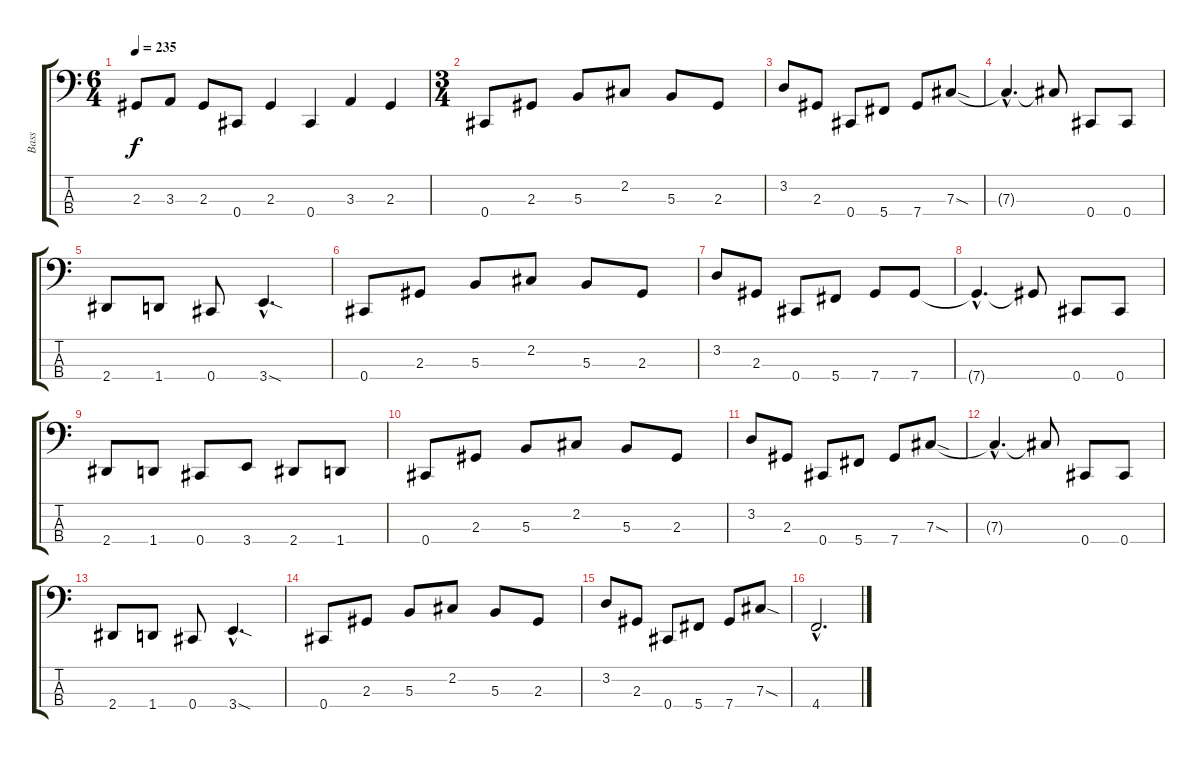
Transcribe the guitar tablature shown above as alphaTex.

\track ("Bass" "Bass") {instrument electricbasspick}
\staff {score tabs}
\tuning (E2 B1 Gb1 Db1) {hide}
\ts (6 4)
\tempo 235
\clef f4
\ks c
2.3.8{dy f} 3.3.8 2.3.8 0.4.8 2.3.4 0.4.4 3.3.4 2.3.4 |
\ts (3 4)
0.4.8 2.3.8 5.3.8 2.2.8 5.3.8 2.3.8 |
3.2.8 2.3.8 0.4.8 5.4.8 7.4.8 7.3{sod}.8 |
7.3{hac t}.4{d} 7.3{t}.8 0.4.8 0.4.8 |
2.4.8 1.4.8 0.4.8 3.4{sod hac}.4{d} |
0.4.8 2.3.8 5.3.8 2.2.8 5.3.8 2.3.8 |
3.2.8 2.3.8 0.4.8 5.4.8 7.4.8 7.4.8 |
7.4{hac t}.4{d} 7.4{t}.8 0.4.8 0.4.8 |
2.4.8 1.4.8 0.4.8 3.4.8 2.4.8 1.4.8 |
0.4.8 2.3.8 5.3.8 2.2.8 5.3.8 2.3.8 |
3.2.8 2.3.8 0.4.8 5.4.8 7.4.8 7.3{sod}.8 |
7.3{hac t}.4{d} 7.3{t}.8 0.4.8 0.4.8 |
2.4.8 1.4.8 0.4.8 3.4{sod hac}.4{d} |
0.4.8 2.3.8 5.3.8 2.2.8 5.3.8 2.3.8 |
3.2.8 2.3.8 0.4.8 5.4.8 7.4.8 7.3{sod}.8 |
4.4{hac}.2{d}
